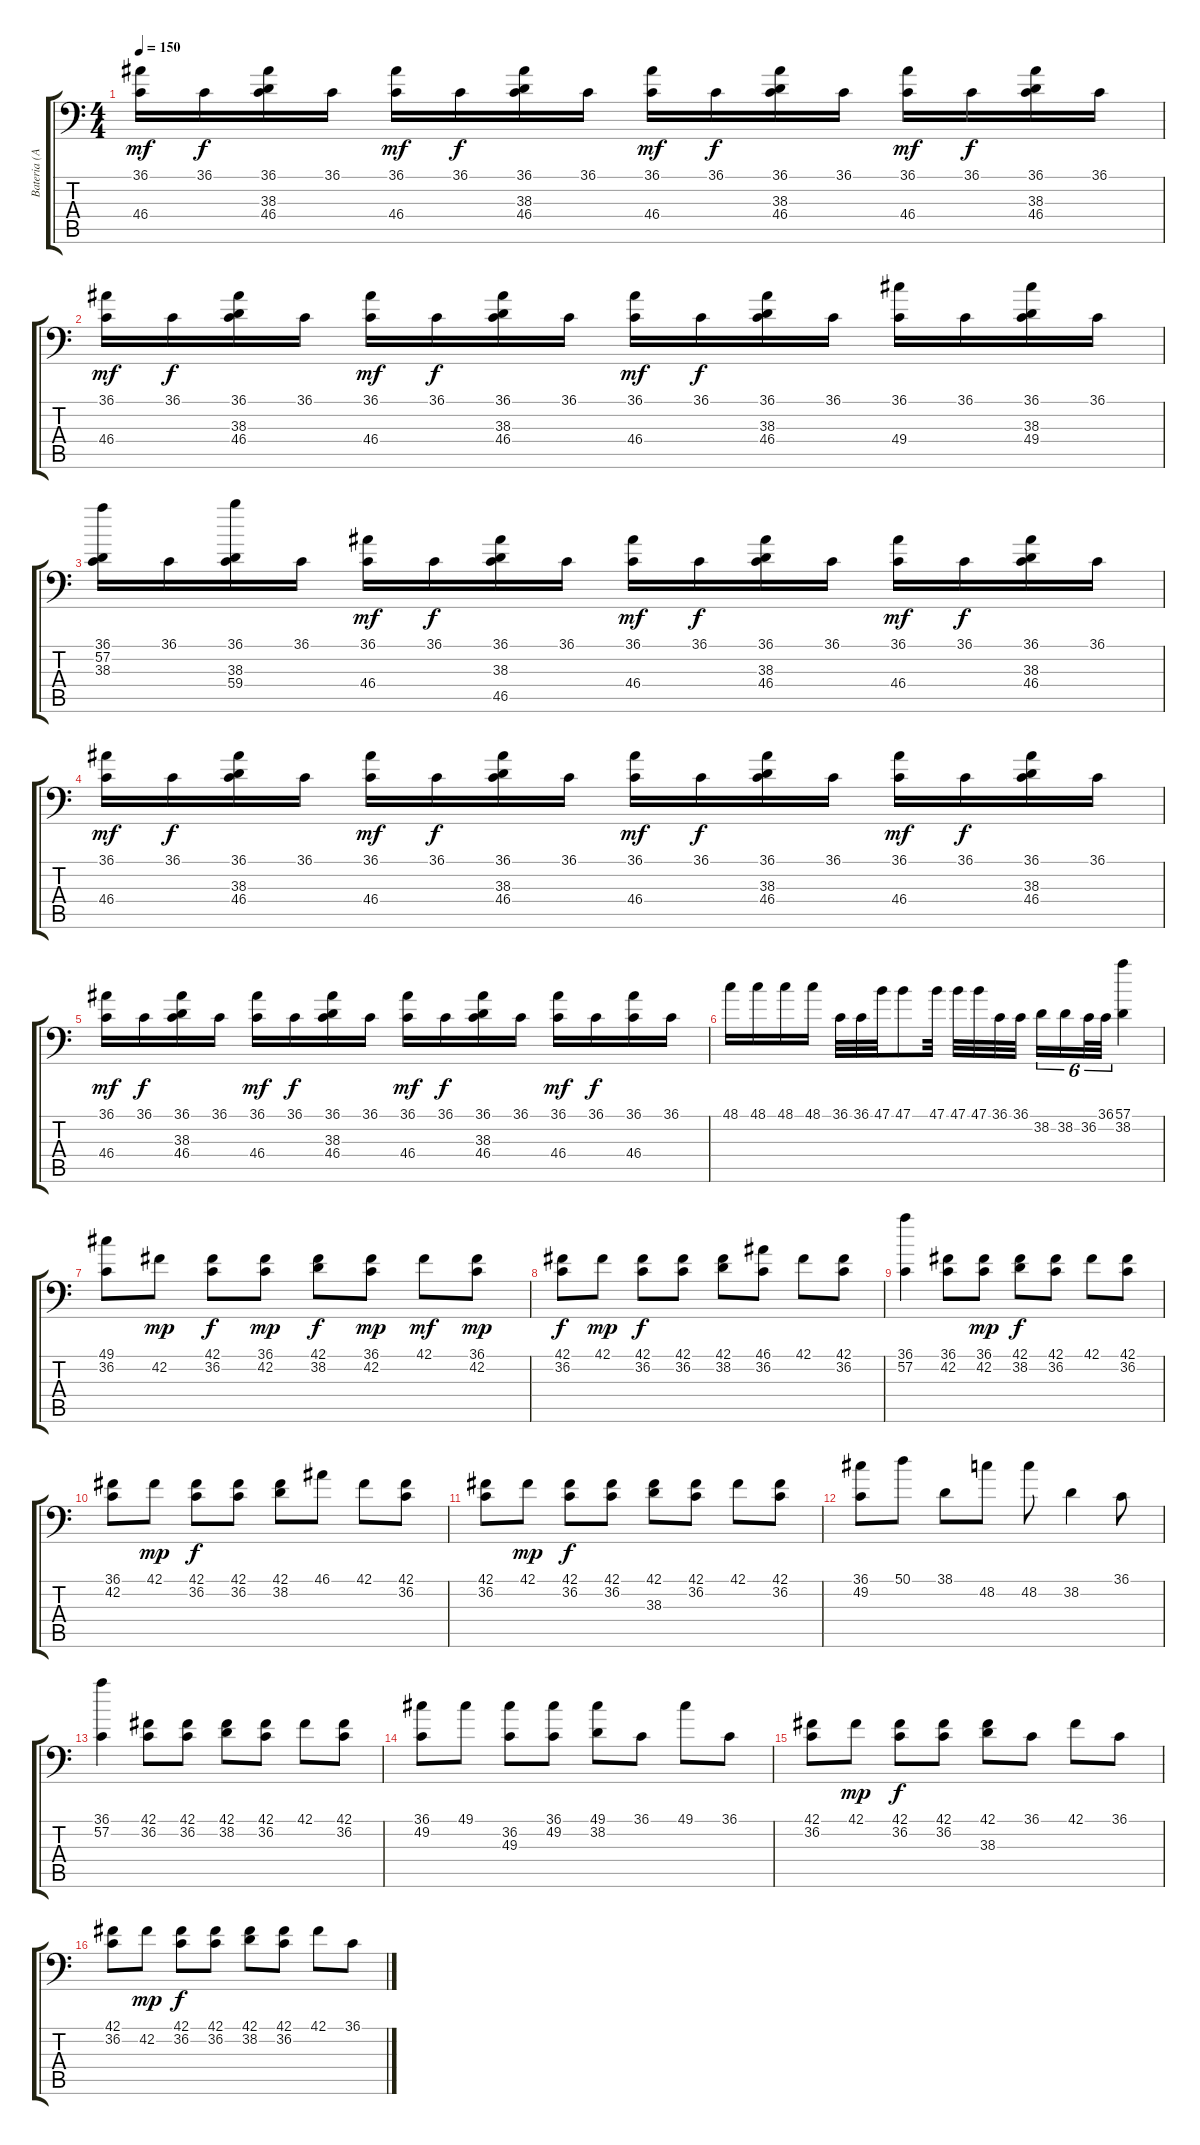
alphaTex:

\track ("Bateria (Aquiles Priester)" "Bateria (A") {instrument acousticgrandpiano}
\staff {score tabs}
\tuning (C-1 C-1 C-1 C-1 C-1 C-1) {hide}
\ts (4 4)
\tempo 150
\clef f4
\ks c
(36.1 46.4).16{dy mf} 36.1.16{dy f} (36.1 38.3 46.4).16 36.1.16 (36.1 46.4).16{dy mf} 36.1.16{dy f} (36.1 38.3 46.4).16 36.1.16 (36.1 46.4).16{dy mf} 36.1.16{dy f} (36.1 38.3 46.4).16 36.1.16 (36.1 46.4).16{dy mf} 36.1.16{dy f} (36.1 38.3 46.4).16 36.1.16 |
(36.1 46.4).16{dy mf} 36.1.16{dy f} (36.1 38.3 46.4).16 36.1.16 (36.1 46.4).16{dy mf} 36.1.16{dy f} (36.1 38.3 46.4).16 36.1.16 (36.1 46.4).16{dy mf} 36.1.16{dy f} (36.1 38.3 46.4).16 36.1.16 (36.1 49.4).16 36.1.16 (36.1 38.3 49.4).16 36.1.16 |
(36.1 57.2 38.3).16 36.1.16 (36.1 38.3 59.4).16 36.1.16 (36.1 46.4).16{dy mf} 36.1.16{dy f} (36.1 38.3 46.5).16 36.1.16 (36.1 46.4).16{dy mf} 36.1.16{dy f} (36.1 38.3 46.4).16 36.1.16 (36.1 46.4).16{dy mf} 36.1.16{dy f} (36.1 38.3 46.4).16 36.1.16 |
(36.1 46.4).16{dy mf} 36.1.16{dy f} (36.1 38.3 46.4).16 36.1.16 (36.1 46.4).16{dy mf} 36.1.16{dy f} (36.1 38.3 46.4).16 36.1.16 (36.1 46.4).16{dy mf} 36.1.16{dy f} (36.1 38.3 46.4).16 36.1.16 (36.1 46.4).16{dy mf} 36.1.16{dy f} (36.1 38.3 46.4).16 36.1.16 |
(36.1 46.4).16{dy mf} 36.1.16{dy f} (36.1 38.3 46.4).16 36.1.16 (36.1 46.4).16{dy mf} 36.1.16{dy f} (36.1 38.3 46.4).16 36.1.16 (36.1 46.4).16{dy mf} 36.1.16{dy f} (36.1 38.3 46.4).16 36.1.16 (36.1 46.4).16{dy mf} 36.1.16{dy f} (36.1 46.4).16 36.1.16 |
48.1.16 48.1.16 48.1.16 48.1.16 36.1.32 36.1.32 47.1.32 47.1.8 47.1.32 47.1.32 47.1.32 36.1.32 36.1.32 38.2.16{tu (6 4)} 38.2.16{tu (6 4)} 36.2.32{tu (6 4)} 36.1.32{tu (6 4)} (57.1 38.2).4 |
(49.1 36.2).8 42.2.8{dy mp} (42.1 36.2).8{dy f} (36.1 42.2).8{dy mp} (42.1 38.2).8{dy f} (36.1 42.2).8{dy mp} 42.1.8{dy mf} (36.1 42.2).8{dy mp} |
(42.1 36.2).8{dy f} 42.1.8{dy mp} (42.1 36.2).8{dy f} (42.1 36.2).8 (42.1 38.2).8 (46.1 36.2).8 42.1.8 (42.1 36.2).8 |
(36.1 57.2).4 (36.1 42.2).8 (36.1 42.2).8{dy mp} (42.1 38.2).8{dy f} (42.1 36.2).8 42.1.8 (42.1 36.2).8 |
(36.1 42.2).8 42.1.8{dy mp} (42.1 36.2).8{dy f} (42.1 36.2).8 (42.1 38.2).8 46.1.8 42.1.8 (42.1 36.2).8 |
(42.1 36.2).8 42.1.8{dy mp} (42.1 36.2).8{dy f} (42.1 36.2).8 (42.1 38.3).8 (42.1 36.2).8 42.1.8 (42.1 36.2).8 |
(36.1 49.2).8 50.1.8 38.1.8 48.2.8 48.2.8 38.2.4 36.1.8 |
(36.1 57.2).4 (42.1 36.2).8 (42.1 36.2).8 (42.1 38.2).8 (42.1 36.2).8 42.1.8 (42.1 36.2).8 |
(36.1 49.2).8 49.1.8 (36.2 49.3).8 (36.1 49.2).8 (49.1 38.2).8 36.1.8 49.1.8 36.1.8 |
(42.1 36.2).8 42.1.8{dy mp} (42.1 36.2).8{dy f} (42.1 36.2).8 (42.1 38.3).8 36.1.8 42.1.8 36.1.8 |
(42.1 36.2).8 42.2.8{dy mp} (42.1 36.2).8{dy f} (42.1 36.2).8 (42.1 38.2).8 (42.1 36.2).8 42.1.8 36.1.8
